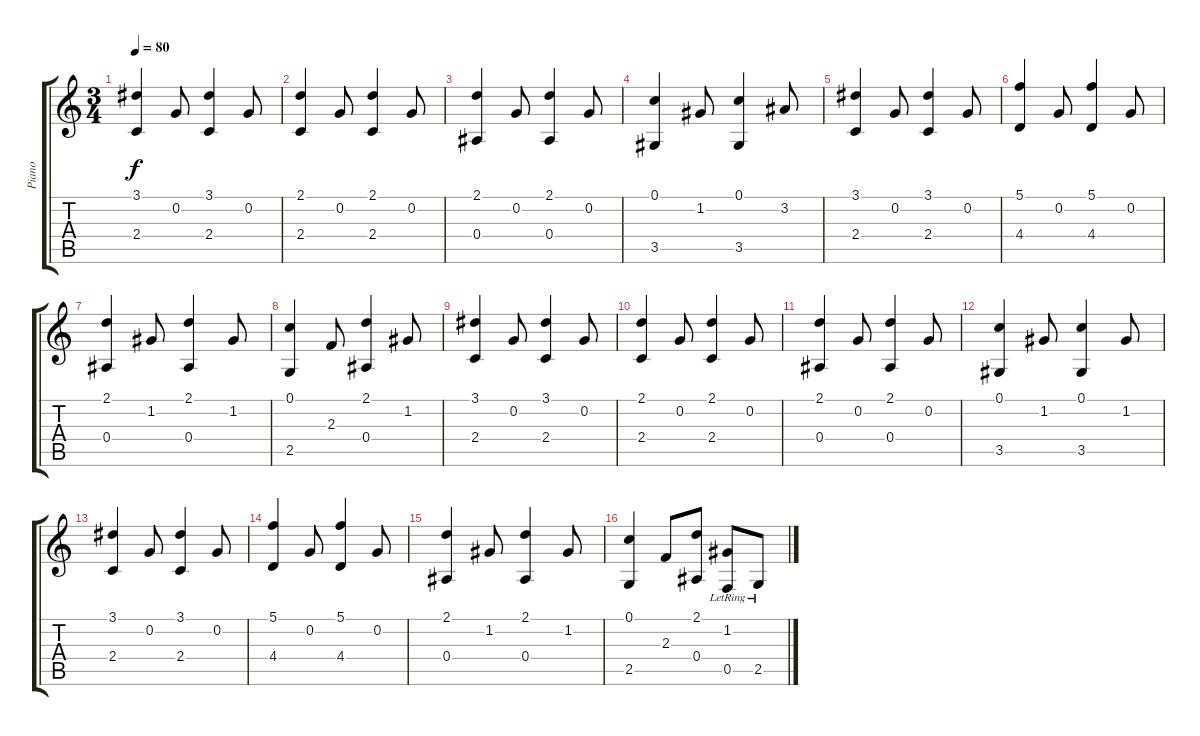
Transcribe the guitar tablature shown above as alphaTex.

\track ("Piano" "Piano") {instrument acousticgrandpiano}
\staff {score tabs}
\tuning (C5 G4 Eb4 Bb3 F3 C3) {hide}
\ts (3 4)
\tempo 80
\clef g2
\ks c
(3.1 2.4).4{dy f} 0.2.8 (3.1 2.4).4 0.2.8 |
(2.1 2.4).4 0.2.8 (2.1 2.4).4 0.2.8 |
(2.1 0.4).4 0.2.8 (2.1 0.4).4 0.2.8 |
(0.1 3.5).4 1.2.8 (0.1 3.5).4 3.2.8 |
(3.1 2.4).4 0.2.8 (3.1 2.4).4 0.2.8 |
(5.1 4.4).4 0.2.8 (5.1 4.4).4 0.2.8 |
(2.1 0.4).4 1.2.8 (2.1 0.4).4 1.2.8 |
(0.1 2.5).4 2.3.8 (2.1 0.4).4 1.2.8 |
(3.1 2.4).4 0.2.8 (3.1 2.4).4 0.2.8 |
(2.1 2.4).4 0.2.8 (2.1 2.4).4 0.2.8 |
(2.1 0.4).4 0.2.8 (2.1 0.4).4 0.2.8 |
(0.1 3.5).4 1.2.8 (0.1 3.5).4 1.2.8 |
(3.1 2.4).4 0.2.8 (3.1 2.4).4 0.2.8 |
(5.1 4.4).4 0.2.8 (5.1 4.4).4 0.2.8 |
(2.1 0.4).4 1.2.8 (2.1 0.4).4 1.2.8 |
(0.1 2.5).4 2.3.8 (2.1 0.4).8 (1.2{lr} 0.5{lr}).8 2.5{lr}.8
